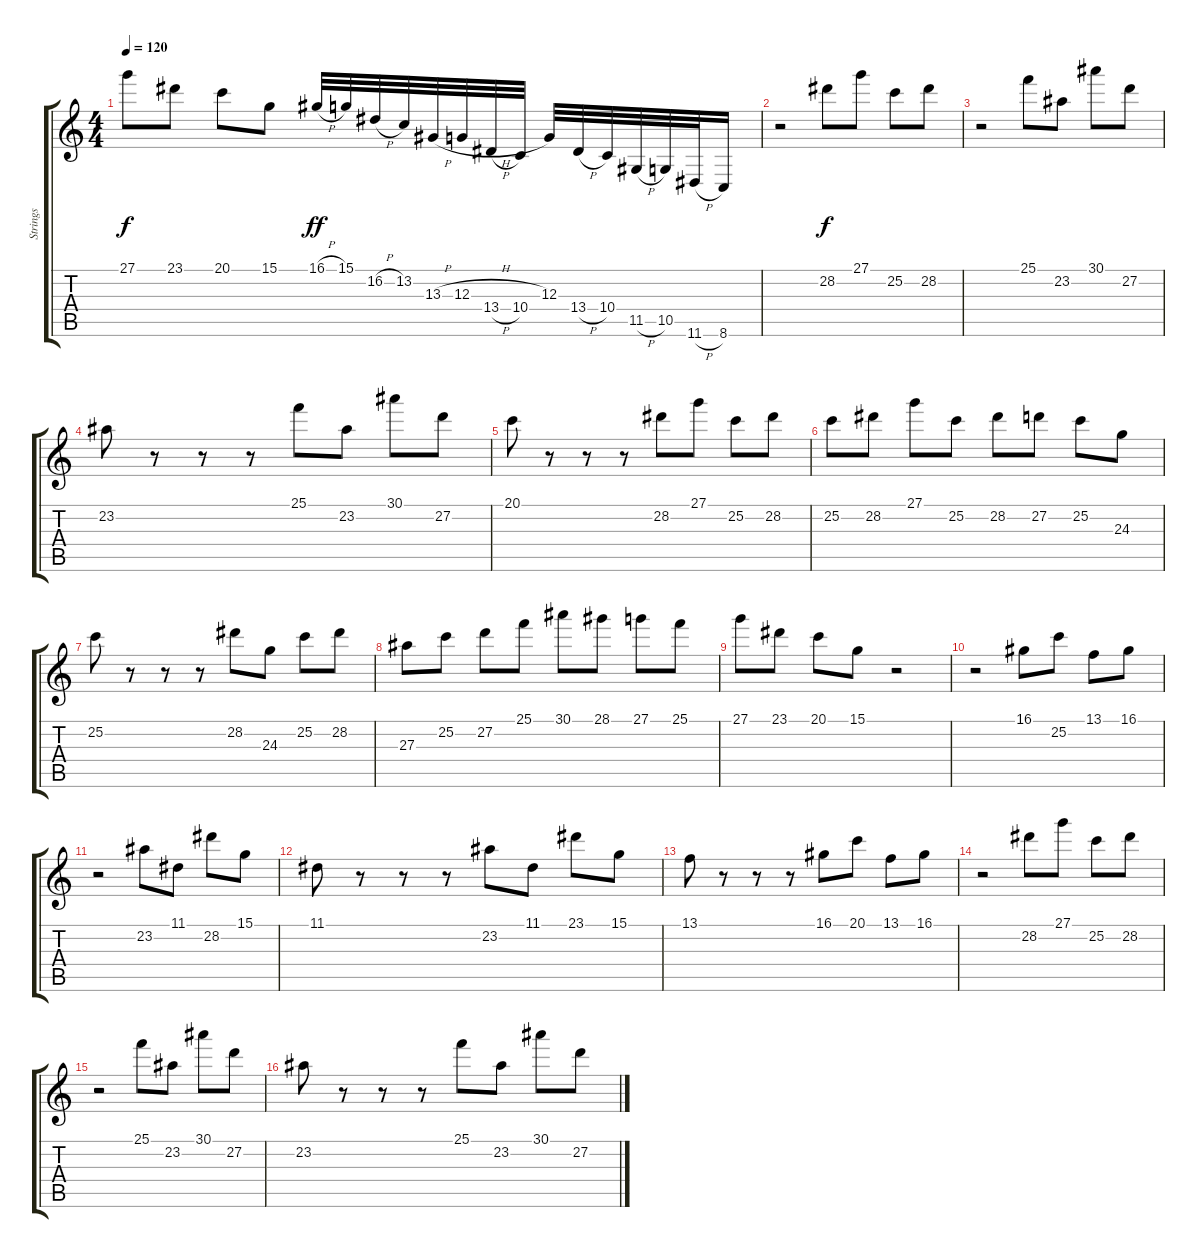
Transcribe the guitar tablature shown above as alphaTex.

\track ("Strings " "Strings ") {instrument stringensemble2}
\staff {score tabs}
\tuning (E4 B3 G3 D3 A2 E2) {hide}
\ts (4 4)
\tempo 120
\clef g2
\ks c
27.1.8{dy f} 23.1.8 20.1.8 15.1.8 16.1{h}.32{dy ff volume 13 instrument stringensemble1} 15.1.32 16.2{h}.32 13.2.32 13.3{h}.32 12.3{h}.32 13.4{h}.32 10.4.32 12.3.32 13.4{h}.32 10.4.32 11.5{h}.32 10.5.32 11.6{h}.32 8.6.16 |
r.2{volume 9 instrument pizzicatostrings} 28.2.8{dy f} 27.1.8 25.2.8 28.2.8 |
r.2 25.1.8 23.2.8 30.1.8 27.2.8 |
23.2.8 r.8 r.8 r.8 25.1.8 23.2.8 30.1.8 27.2.8 |
20.1.8 r.8 r.8 r.8 28.2.8 27.1.8 25.2.8 28.2.8 |
25.2.8 28.2.8 27.1.8 25.2.8 28.2.8 27.2.8 25.2.8 24.3.8 |
25.2.8 r.8 r.8 r.8 28.2.8 24.3.8 25.2.8 28.2.8 |
27.3.8 25.2.8 27.2.8 25.1.8 30.1.8 28.1.8 27.1.8 25.1.8 |
27.1.8 23.1.8 20.1.8 15.1.8 r.2 |
r.2 16.1.8 25.2.8 13.1.8 16.1.8 |
r.2 23.2.8 11.1.8 28.2.8 15.1.8 |
11.1.8 r.8 r.8 r.8 23.2.8 11.1.8 23.1.8 15.1.8 |
13.1.8 r.8 r.8 r.8 16.1.8 20.1.8 13.1.8 16.1.8 |
r.2 28.2.8 27.1.8 25.2.8 28.2.8 |
r.2 25.1.8 23.2.8 30.1.8 27.2.8 |
23.2.8 r.8 r.8 r.8 25.1.8 23.2.8 30.1.8 27.2.8
